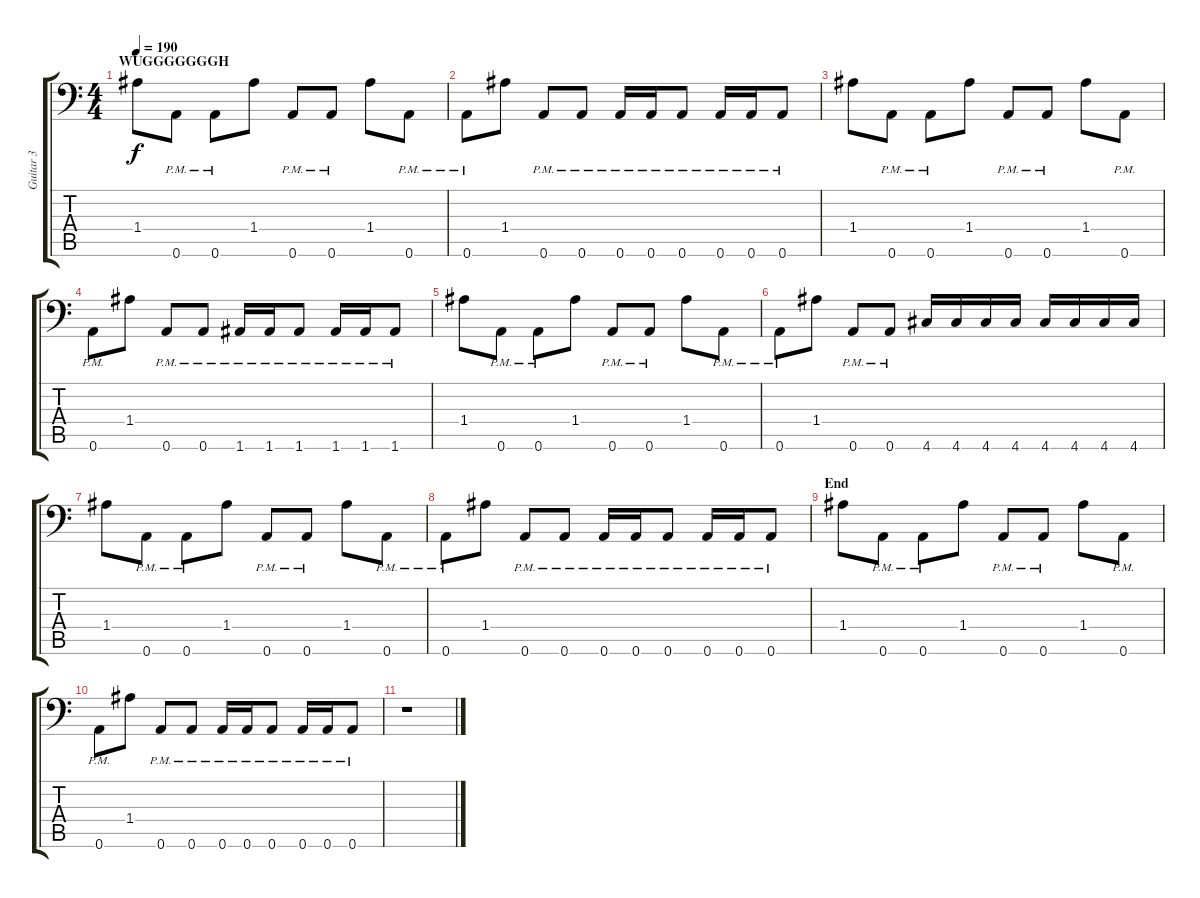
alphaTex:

\track ("Guitar 3" "Guitar 3") {instrument distortionguitar}
\staff {score tabs}
\tuning (B3 Gb3 D3 A2 E2 A1) {hide}
\ts (4 4)
\section ("" "WUGGGGGGGH")
\tempo 190
\clef f4
\ks c
1.4.8{dy f} 0.6{pm}.8 0.6{pm}.8 1.4.8 0.6{pm}.8 0.6{pm}.8 1.4.8 0.6{pm}.8 |
0.6{pm}.8 1.4.8 0.6{pm}.8 0.6{pm}.8 0.6{pm}.16 0.6{pm}.16 0.6{pm}.8 0.6{pm}.16 0.6{pm}.16 0.6{pm}.8 |
1.4.8 0.6{pm}.8 0.6{pm}.8 1.4.8 0.6{pm}.8 0.6{pm}.8 1.4.8 0.6{pm}.8 |
0.6{pm}.8 1.4.8 0.6{pm}.8 0.6{pm}.8 1.6{pm}.16 1.6{pm}.16 1.6{pm}.8 1.6{pm}.16 1.6{pm}.16 1.6{pm}.8 |
1.4.8 0.6{pm}.8 0.6{pm}.8 1.4.8 0.6{pm}.8 0.6{pm}.8 1.4.8 0.6{pm}.8 |
0.6{pm}.8 1.4.8 0.6{pm}.8 0.6{pm}.8 4.6.16 4.6.16 4.6.16 4.6.16 4.6.16 4.6.16 4.6.16 4.6.16 |
1.4.8 0.6{pm}.8 0.6{pm}.8 1.4.8 0.6{pm}.8 0.6{pm}.8 1.4.8 0.6{pm}.8 |
0.6{pm}.8 1.4.8 0.6{pm}.8 0.6{pm}.8 0.6{pm}.16 0.6{pm}.16 0.6{pm}.8 0.6{pm}.16 0.6{pm}.16 0.6{pm}.8 |
\section ("" "End")
1.4.8 0.6{pm}.8 0.6{pm}.8 1.4.8 0.6{pm}.8 0.6{pm}.8 1.4.8 0.6{pm}.8 |
0.6{pm}.8 1.4.8 0.6{pm}.8 0.6{pm}.8 0.6{pm}.16 0.6{pm}.16 0.6{pm}.8 0.6{pm}.16 0.6{pm}.16 0.6{pm}.8 |
r.1
